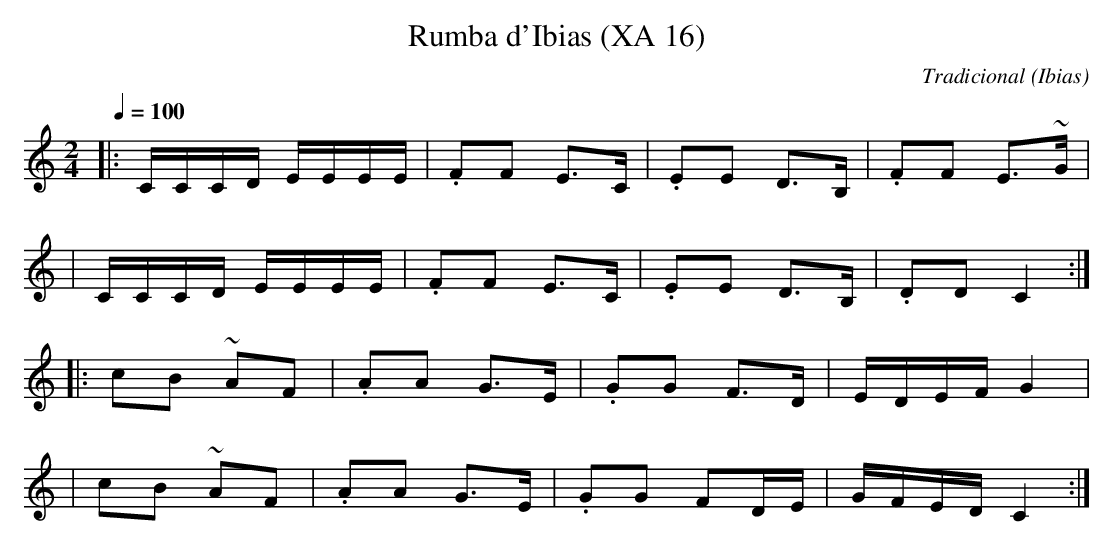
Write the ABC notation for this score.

X:1
T:Rumba d'Ibias (XA 16)
C:Tradicional
O:Ibias
M:2/4
L:1/8
Q:1/4=100
K:C
|: C/C/C/D/ E/E/E/E/|.FF E>C |.EE D>B,|.FF E>~G|
|C/C/C/D/ E/E/E/E/|.FF E>C |.EE D>B,|.DD C2 :|
|: cB ~AF|.AA G>E|.GG F>D|E/D/E/F/ G2|
|cB ~AF|.AA G>E|.GG FD/E/|G/F/E/D/ C2 :|
